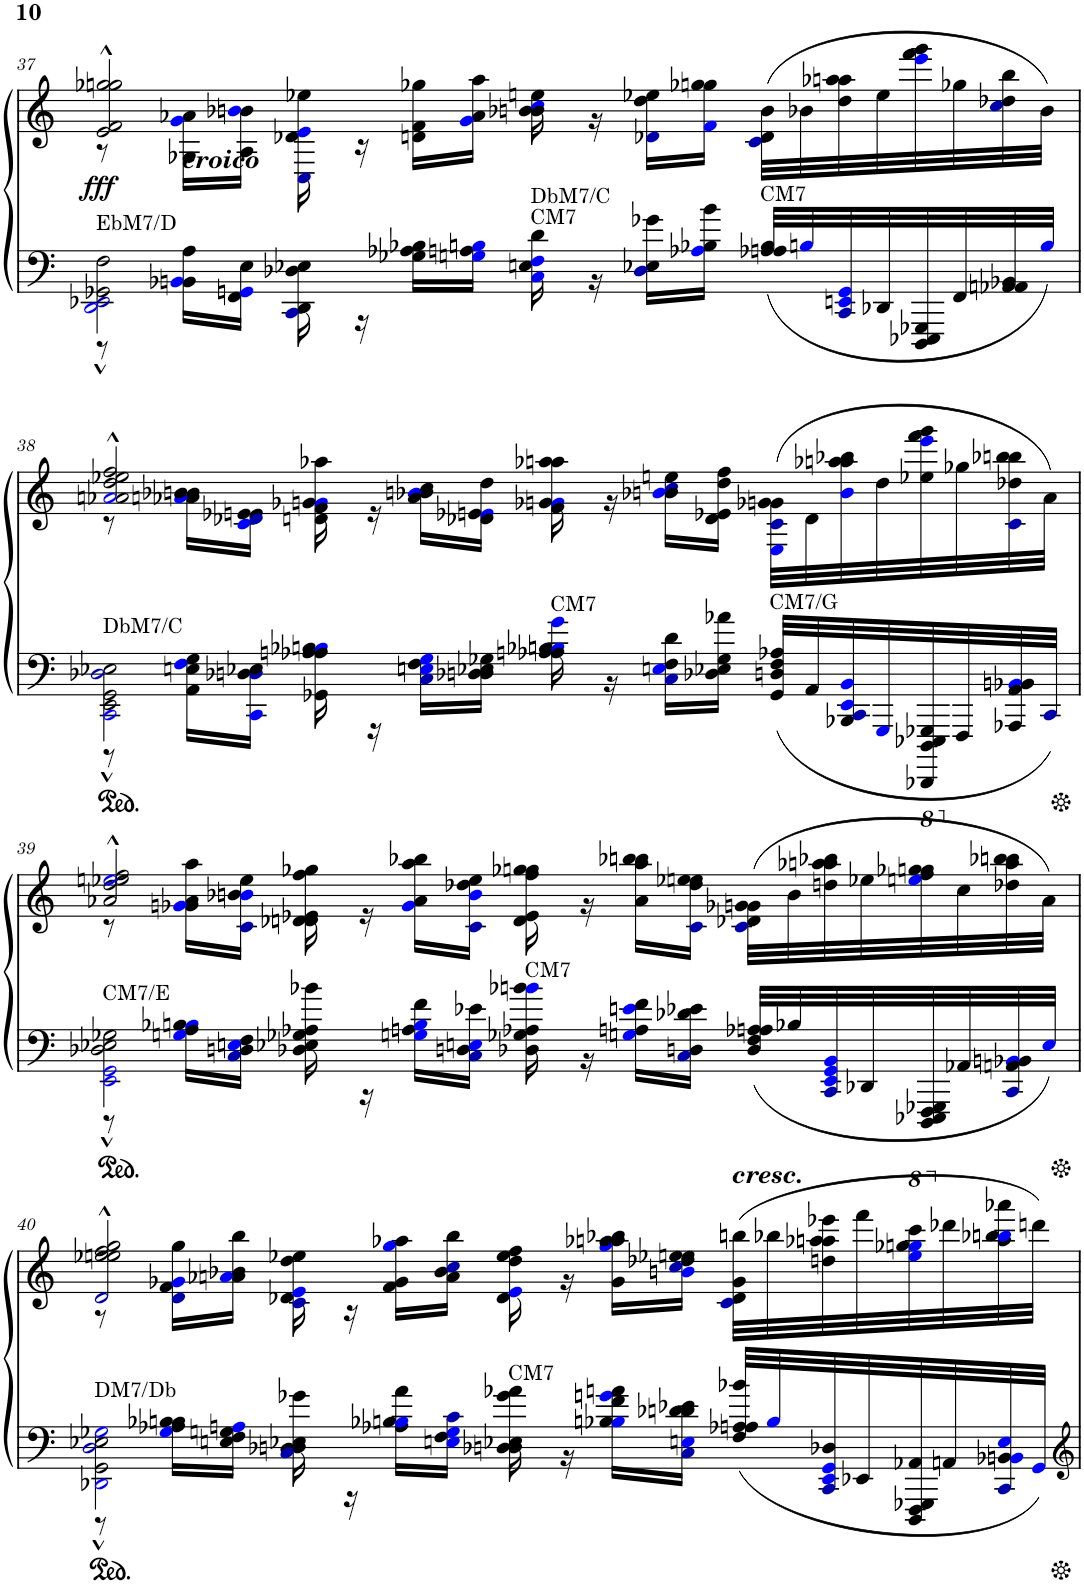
**kern	**kern	**dynam
*part1	*part1	*part1
*staff2	*staff1	*staff1/2
*I"Piano	*	*
*I'Pno.	*	*
!!LO:PB:g=z
*clefF4	*clefG2	*
*k[]	*k[]	*
*M4/4	*M4/4	*
*met(c)	*met(c)	*
=37	=37	=37
*^	*^	*
!LO:TX:a:t=EbM7/D	!	!	!	!
!	!	!	!	!LO:DY:b
2DDi\^^ 2EE-Xj\^^ 2GG-X\^^ 2F\^^	8r	2e/^^ 2f/^^ 2gg-X/^^ 2ggn/^^	8r	fff
!	!	!	!LO:TX:b:Bi:t=eroico	!
.	16BB-Xi\ 16BBn\ 16A\LL	.	16G-X\ 16gi\ 16a-X\LL	.
.	16FF\ 16GGni\ 16E\JJ	.	16A\ 16b-Xi\ 16bn\JJ	.
.	16CCj\ 16DD\ 16D-X\ 16E-X\	.	16Cj\ 16d-X\ 16ei\ 16ee-X\	.
.	16r	.	16r	.
.	16G-X\ 16A-X\ 16B-X\LL	.	16dn\ 16f\ 16gg-X\LL	.
.	16Gni\ 16An\ 16Bni\JJ	.	16gi\ 16a-\ 16aa\JJ	.
!LO:TX:a:t=CM7	!	!	!	!
!LO:TX:a:t=DbM7/C	!	!	!	!
4ryy	16Ci\ 16En\ 16Fi\ 16d\	4ryy	16b-X\ 16bn\ 16cci\ 16een\	.
.	16r	.	16r	.
.	16D-j\ 16E-X\ 16g-X\LL	.	16d-Xj\ 16dd\ 16ee-X\LL	.
.	16A-Xi\ 16B-X\ 16b\JJ	.	16fi\ 16gg-X\ 16ggn\JJ	.
!LO:TX:a:t=CM7	!	!	!	!
32A-X/ 32An/ 32B-/LLL	16ryy	(>32cj\ 32d-\ 32b\LLL	16ryy	.
32Bni/	.	32b-X\	.	.
32CCj/ 32EEni/ 32GGi/	16ryy	32dd\ 32aa-X\ 32aan\	16ryy	.
32DD-X/	.	32ee-\	.	.
32DDD/ 32EEE-X/ 32GGG-X/	16ryy	32eeei\ 32fff\ 32ggg\	16ryy	.
32FF/	.	32gg-X\	.	.
32AA-X/ 32AAn/ 32BB-X/	16ryy	32ccj\ 32dd-X\ 32bb\	16ryy	.
32Bi/JJJ	.	32b-\JJJ)	.	.
!!LO:LB:g=z	!!
=38	=38	=38	=38	=38
!LO:TX:a:t=DbM7/C	!	!	!	!
2CCi\^^ 2EE\^^ 2GG\^^ 2D-Xj\^^ 2E-X\^^	8r	2a-Xi/^^ 2an/^^ 2dd/^^ 2ee-X/^^ 2ff/^^	8r	.
.	16AA\ 16En\ 16Fi\ 16G\LL	.	16a-Xi\ 16an\ 16b-X\ 16bn\LL	.
.	16CCi\ 16D-Xj\ 16Dn\ 16E-X\JJ	.	16ci\ 16d-Xj\ 16e-X\ 16en\JJ	.
.	16GG-X\ 16A-X\ 16An\ 16B-X\ 16Bni\	.	16dn\ 16f\ 16g-X\ 16gni\ 16aa-X\	.
.	16r	.	16r	.
.	16Cj\ 16Eni\ 16F\ 16Gi\LL	.	16a\ 16b-X\ 16bni\ 16cc\LL	.
.	16D-X\ 16Dn\ 16E-X\ 16G-X\JJ	.	16d-X\ 16e-X\ 16eni\ 16dd\JJ	.
!LO:TX:a:t=CM7	!	!	!	!
4ryy	16A-X\ 16An\ 16B-X\ 16Bni\ 16gi\	4ryy	16f\ 16g-X\ 16gni\ 16aa-X\ 16aan\	.
.	16r	.	16r	.
.	16Cj\ 16Eni\ 16F\ 16d\LL	.	16b-X\ 16bni\ 16ccj\ 16een\LL	.
.	16D-X\ 16E-X\ 16G-\ 16a-X\JJ	.	16d-\ 16e-X\ 16dd\ 16ff\JJ	.
!LO:TX:a:t=CM7/G	!	!	!	!
32GG-/ 32Dn/ 32F/ 32A-X/LLL	16ryy	(>32Ei\ 32cj\ 32g-X\ 32gn\LLL	16ryy	.
32AA/	.	32d-\	.	.
32BBB-X/ 32CCj/ 32EEi/ 32BBi/	32ryy	32bi\ 32aa-X\ 32aan\ 32bb-X\	16ryy	.
32GGGi/	32ryy	32dd\	.	.
32DDDD-X/ 32DDD/ 32EEE-X/ 32GGG-X/	32ryy	32ee-X\ 32eeei\ 32fff\ 32ggg\	16ryy	.
32FFF/	32ryy	32gg-X\	.	.
32AAA-X/ 32AA/ 32BB-X/ 32BBni/	32ryy	32cj\ 32dd-X\ 32bb-X\ 32bbn\	16ryy	.
32CCj/JJJ	32ryy	32a\JJJ)	.	.
!!LO:LB:g=z	!!
=39	=39	=39	=39	=39
!LO:TX:a:t=CM7/E	!	!	!	!
2EEi\^^ 2GGi\^^ 2D-X\^^ 2E-X\^^ 2G-X\^^	8r	2a-X/^^ 2dd/^^ 2ee-X/^^ 2eeni/^^ 2ff/^^	8r	.
.	16Gni\ 16A\ 16B-X\ 16Bni\LL	.	16g-X\ 16gni\ 16a-\ 16aa\LL	.
.	16Cj\ 16Dn\ 16Eni\ 16F\JJ	.	16cj\ 16b-X\ 16bni\ 16ee\JJ	.
.	16D-X\ 16E-X\ 16G-X\ 16A-X\ 16b-X\	.	16d-X\ 16dn\ 16e-X\ 16ff\ 16gg-X\	.
.	16r	.	16r	.
.	16Gni\ 16An\ 16Bi\ 16f\LL	.	16gi\ 16a-\ 16aa\ 16bb-X\LL	.
.	16Cj\ 16Dn\ 16Eni\ 16e-X\JJ	.	16cj\ 16bi\ 16dd-X\ 16ee\JJ	.
!LO:TX:a:t=CM7	!	!	!	!
4ryy	16D-X\ 16G-X\ 16A-X\ 16b-X\ 16bni\	4ryy	16d\ 16e-\ 16ff\ 16gg-X\ 16ggn\	.
.	16r	.	16r	.
.	16Gni\ 16An\ 16eni\ 16f\LL	.	16a-\ 16aa\ 16bb-X\ 16bbn\LL	.
.	16Cj\ 16Dn\ 16d-X\ 16e-X\JJ	.	16cj\ 16dd-\ 16ee-X\ 16een\JJ	.
32D/ 32F/ 32A-X/ 32An/LLL	16ryy	(>32cj\ 32d-X\ 32g-X\ 32gn\LLL	16ryy	.
32B-X/	.	32b\	.	.
32CCj/ 32EEi/ 32GGi/ 32BBi/	32ryy	32ddn\ 32aa-X\ 32aan\ 32bb-X\	16ryy	.
32DD-X/	32ryy	32ee-X\	.	.
*	*	*8va	*	*
32DDD/ 32EEE-X/ 32FFF/ 32GGG-X/	32ryy	32eeeni\ 32fff\ 32ggg-X\ 32gggn\	16ryy	.
*	*	*X8va	*	*
32AA-X/	32ryy	32cc\	.	.
32CCj/ 32AAn/ 32BB-X/ 32BBni/	32ryy	32dd-X\ 32aa\ 32bb-X\ 32bbn\	16ryy	.
32Ei/JJJ	32ryy	32a-\JJJ)	.	.
!!LO:LB:g=z	!!
=40	=40	=40	=40	=40
!LO:TX:a:t=DM7/Db	!	!	!	!
2DD-Xi\^^ 2GG\^^ 2Dj\^^ 2E-X\^^ 2G-Xi\^^	8r	2dj/^^ 2ee-X/^^ 2een/^^ 2ff/^^ 2gg/^^	8r	.
.	16G-i\ 16A-X\ 16B-X\ 16Bn\LL	.	16dj\ 16f\ 16g-Xi\ 16gg\LL	.
.	16En\ 16F\ 16Gn\ 16Ani\JJ	.	16a-X\ 16ani\ 16b-X\ 16bb\JJ	.
.	16Cj\ 16D-X\ 16Dn\ 16E-X\ 16g-X\	.	16cj\ 16d-X\ 16ei\ 16dd\ 16ee-X\	.
.	16r	.	16r	.
.	16A-X\ 16B-X\ 16Bni\ 16a\LL	.	16f\ 16g-\ 16ggi\ 16aa-X\LL	.
.	16Eni\ 16F\ 16Gi\ 16cj\JJ	.	16a\ 16b-\ 16ccj\ 16bb\JJ	.
!LO:TX:a:t=CM7	!	!	!	!
4ryy	16D-X\ 16Dn\ 16E-X\ 16g-\ 16a-X\	4ryy	16d-\ 16ei\ 16dd\ 16ee-\ 16ff\	.
.	16r	.	16r	.
.	16B-X\ 16Bni\ 16f\ 16gni\ 16an\LL	.	16g-\ 16ggi\ 16aa-X\ 16aan\ 16bb-X\LL	.
.	16Cj\ 16Eni\ 16d-X\ 16dn\ 16e-X\JJ	.	16bni\ 16ccj\ 16dd-X\ 16ee-X\ 16een\JJ	.
!	!	!LO:TX:a:Bi:t=cresc.	!	!
32F/ 32A-X/ 32An/ 32b-X/LLL	16ryy	(>32cj\ 32d-\ 32g-\ 32bbn\LLL	16ryy	.
32Bi/	.	32bb-X\	.	.
32CCj/ 32EEi/ 32GGi/ 32D-X/	16ryy	32ddn\ 32aa-X\ 32aan\ 32eee-X\	16ryy	.
32EE-X/	.	32fff\	.	.
*	*	*8va	*	*
32DDD/ 32FFF/ 32GGG-X/ 32AA-X/	16ryy	32eeei\ 32ggg-X\ 32gggni\ 32cccc\	16ryy	.
*	*	*X8va	*	*
32AAn/	.	32ddd-X\	.	.
32CCj/ 32BB-X/ 32BBni/ 32Ei/	16ryy	32aa\ 32bb-X\ 32bbni\ 32aaa-X\	16ryy	.
32GGi/JJJ	.	32dddn\JJJ)	.	.
*v	*v	*	*	*
*	*v	*v	*
=	=	=
*-	*-	*-
